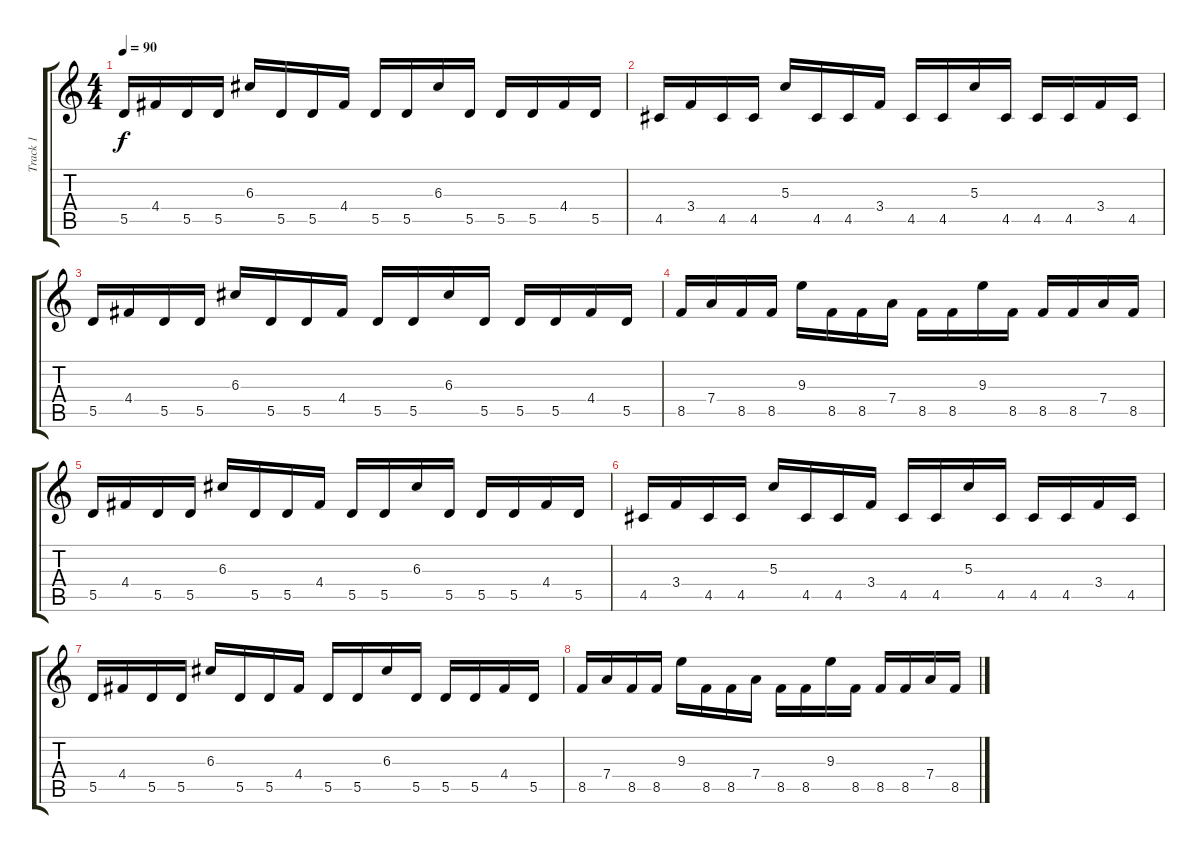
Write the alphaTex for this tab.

\track ("Track 1" "Track 1") {instrument distortionguitar}
\staff {score tabs}
\tuning (E4 B3 G3 D3 A2 E2) {hide}
\ts (4 4)
\tempo 90
\clef g2
\ks c
5.5.16{dy f} 4.4.16 5.5.16 5.5.16 6.3.16 5.5.16 5.5.16 4.4.16 5.5.16 5.5.16 6.3.16 5.5.16 5.5.16 5.5.16 4.4.16 5.5.16 |
4.5.16 3.4.16 4.5.16 4.5.16 5.3.16 4.5.16 4.5.16 3.4.16 4.5.16 4.5.16 5.3.16 4.5.16 4.5.16 4.5.16 3.4.16 4.5.16 |
5.5.16 4.4.16 5.5.16 5.5.16 6.3.16 5.5.16 5.5.16 4.4.16 5.5.16 5.5.16 6.3.16 5.5.16 5.5.16 5.5.16 4.4.16 5.5.16 |
8.5.16 7.4.16 8.5.16 8.5.16 9.3.16 8.5.16 8.5.16 7.4.16 8.5.16 8.5.16 9.3.16 8.5.16 8.5.16 8.5.16 7.4.16 8.5.16 |
5.5.16 4.4.16 5.5.16 5.5.16 6.3.16 5.5.16 5.5.16 4.4.16 5.5.16 5.5.16 6.3.16 5.5.16 5.5.16 5.5.16 4.4.16 5.5.16 |
4.5.16 3.4.16 4.5.16 4.5.16 5.3.16 4.5.16 4.5.16 3.4.16 4.5.16 4.5.16 5.3.16 4.5.16 4.5.16 4.5.16 3.4.16 4.5.16 |
5.5.16 4.4.16 5.5.16 5.5.16 6.3.16 5.5.16 5.5.16 4.4.16 5.5.16 5.5.16 6.3.16 5.5.16 5.5.16 5.5.16 4.4.16 5.5.16 |
8.5.16 7.4.16 8.5.16 8.5.16 9.3.16 8.5.16 8.5.16 7.4.16 8.5.16 8.5.16 9.3.16 8.5.16 8.5.16 8.5.16 7.4.16 8.5.16
